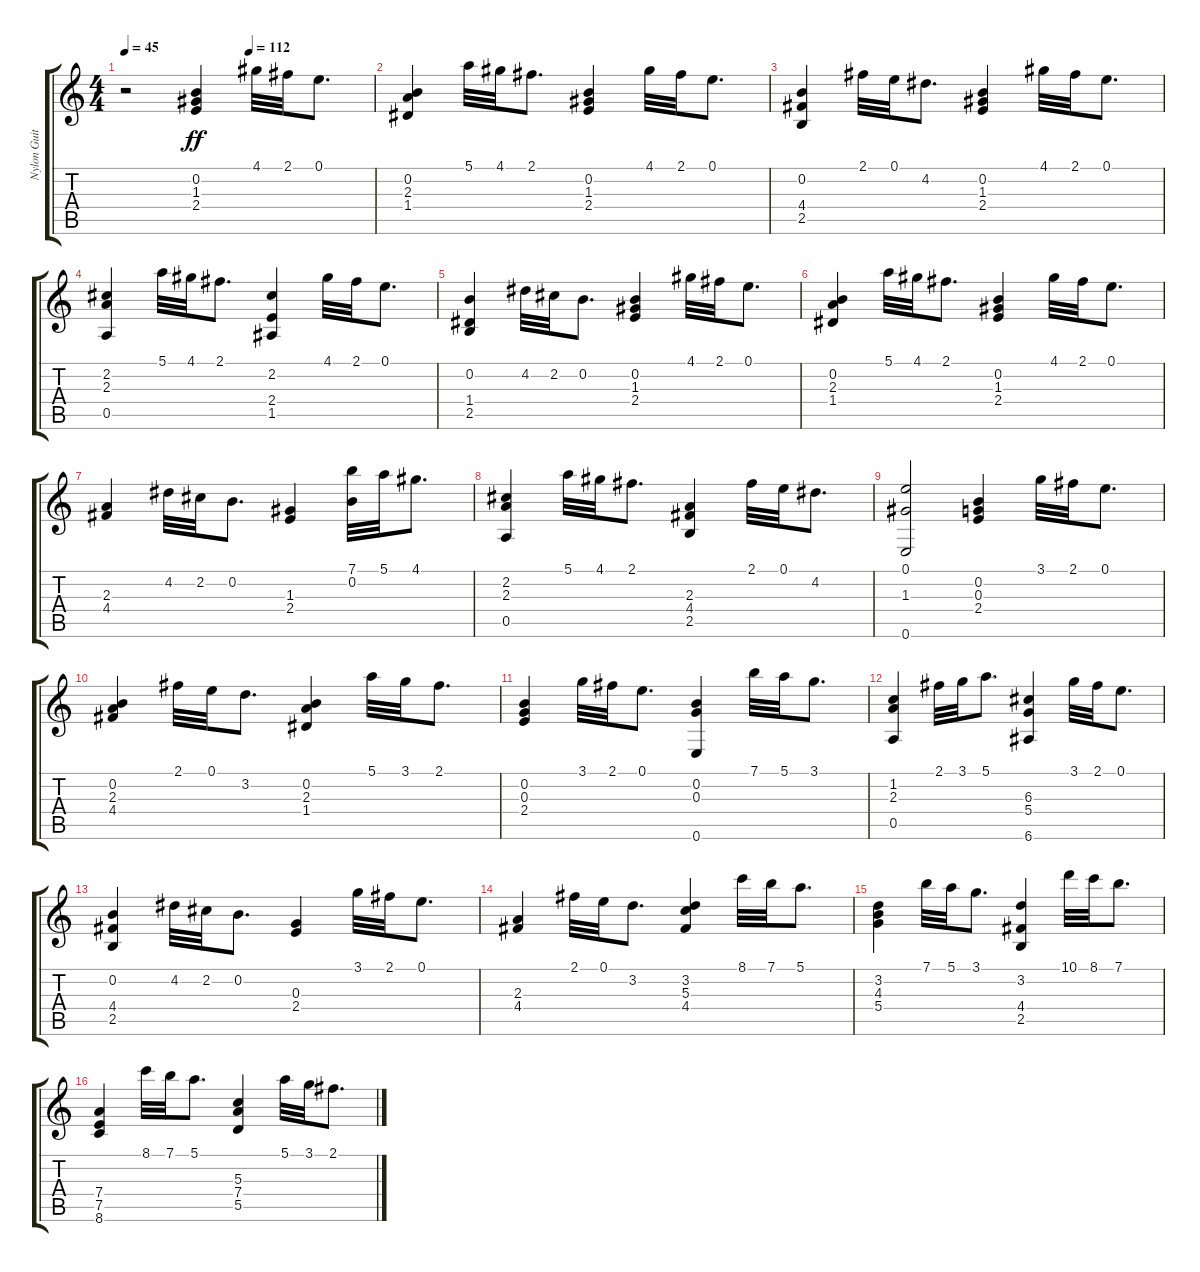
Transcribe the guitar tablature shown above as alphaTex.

\track ("Nylon Guitar" "Nylon Guit") {instrument acousticguitarnylon}
\staff {score tabs}
\tuning (E4 B3 G3 D3 A2 E2) {hide}
\ts (4 4)
\tempo 45
\tempo (112 0.5)
\tempo 45
\clef g2
\ks c
r.2{dy ff instrument acousticguitarnylon} (0.2 1.3 2.4).4{instrument acousticguitarnylon} 4.1.32 2.1.32 0.1.8{d} |
(0.2 2.3 1.4).4 5.1.32 4.1.32 2.1.8{d} (0.2 1.3 2.4).4 4.1.32 2.1.32 0.1.8{d} |
(0.2 4.4 2.5).4 2.1.32 0.1.32 4.2.8{d} (0.2 1.3 2.4).4 4.1.32 2.1.32 0.1.8{d} |
(2.2 2.3 0.5).4 5.1.32 4.1.32 2.1.8{d} (2.2 2.4 1.5).4 4.1.32 2.1.32 0.1.8{d} |
(0.2 1.4 2.5).4 4.2.32 2.2.32 0.2.8{d} (0.2 1.3 2.4).4 4.1.32 2.1.32 0.1.8{d} |
(0.2 2.3 1.4).4 5.1.32 4.1.32 2.1.8{d} (0.2 1.3 2.4).4 4.1.32 2.1.32 0.1.8{d} |
(2.3 4.4).4 4.2.32 2.2.32 0.2.8{d} (1.3 2.4).4 (7.1 0.2).32 5.1.32 4.1.8{d} |
(2.2 2.3 0.5).4 5.1.32 4.1.32 2.1.8{d} (2.3 4.4 2.5).4 2.1.32 0.1.32 4.2.8{d} |
(0.1 1.3 0.6).2 (0.2 0.3 2.4).4 3.1.32 2.1.32 0.1.8{d} |
(0.2 2.3 4.4).4 2.1.32 0.1.32 3.2.8{d} (0.2 2.3 1.4).4 5.1.32 3.1.32 2.1.8{d} |
(0.2 0.3 2.4).4 3.1.32 2.1.32 0.1.8{d} (0.2 0.3 0.6).4 7.1.32 5.1.32 3.1.8{d} |
(1.2 2.3 0.5).4 2.1.32 3.1.32 5.1.8{d} (6.3 5.4 6.6).4 3.1.32 2.1.32 0.1.8{d} |
(0.2 4.4 2.5).4 4.2.32 2.2.32 0.2.8{d} (0.3 2.4).4 3.1.32 2.1.32 0.1.8{d} |
(2.3 4.4).4 2.1.32 0.1.32 3.2.8{d} (3.2 5.3 4.4).4 8.1.32 7.1.32 5.1.8{d} |
(3.2 4.3 5.4).4 7.1.32 5.1.32 3.1.8{d} (3.2 4.4 2.5).4 10.1.32 8.1.32 7.1.8{d} |
(7.4 7.5 8.6).4 8.1.32 7.1.32 5.1.8{d} (5.3 7.4 5.5).4 5.1.32 3.1.32 2.1.8{d}
